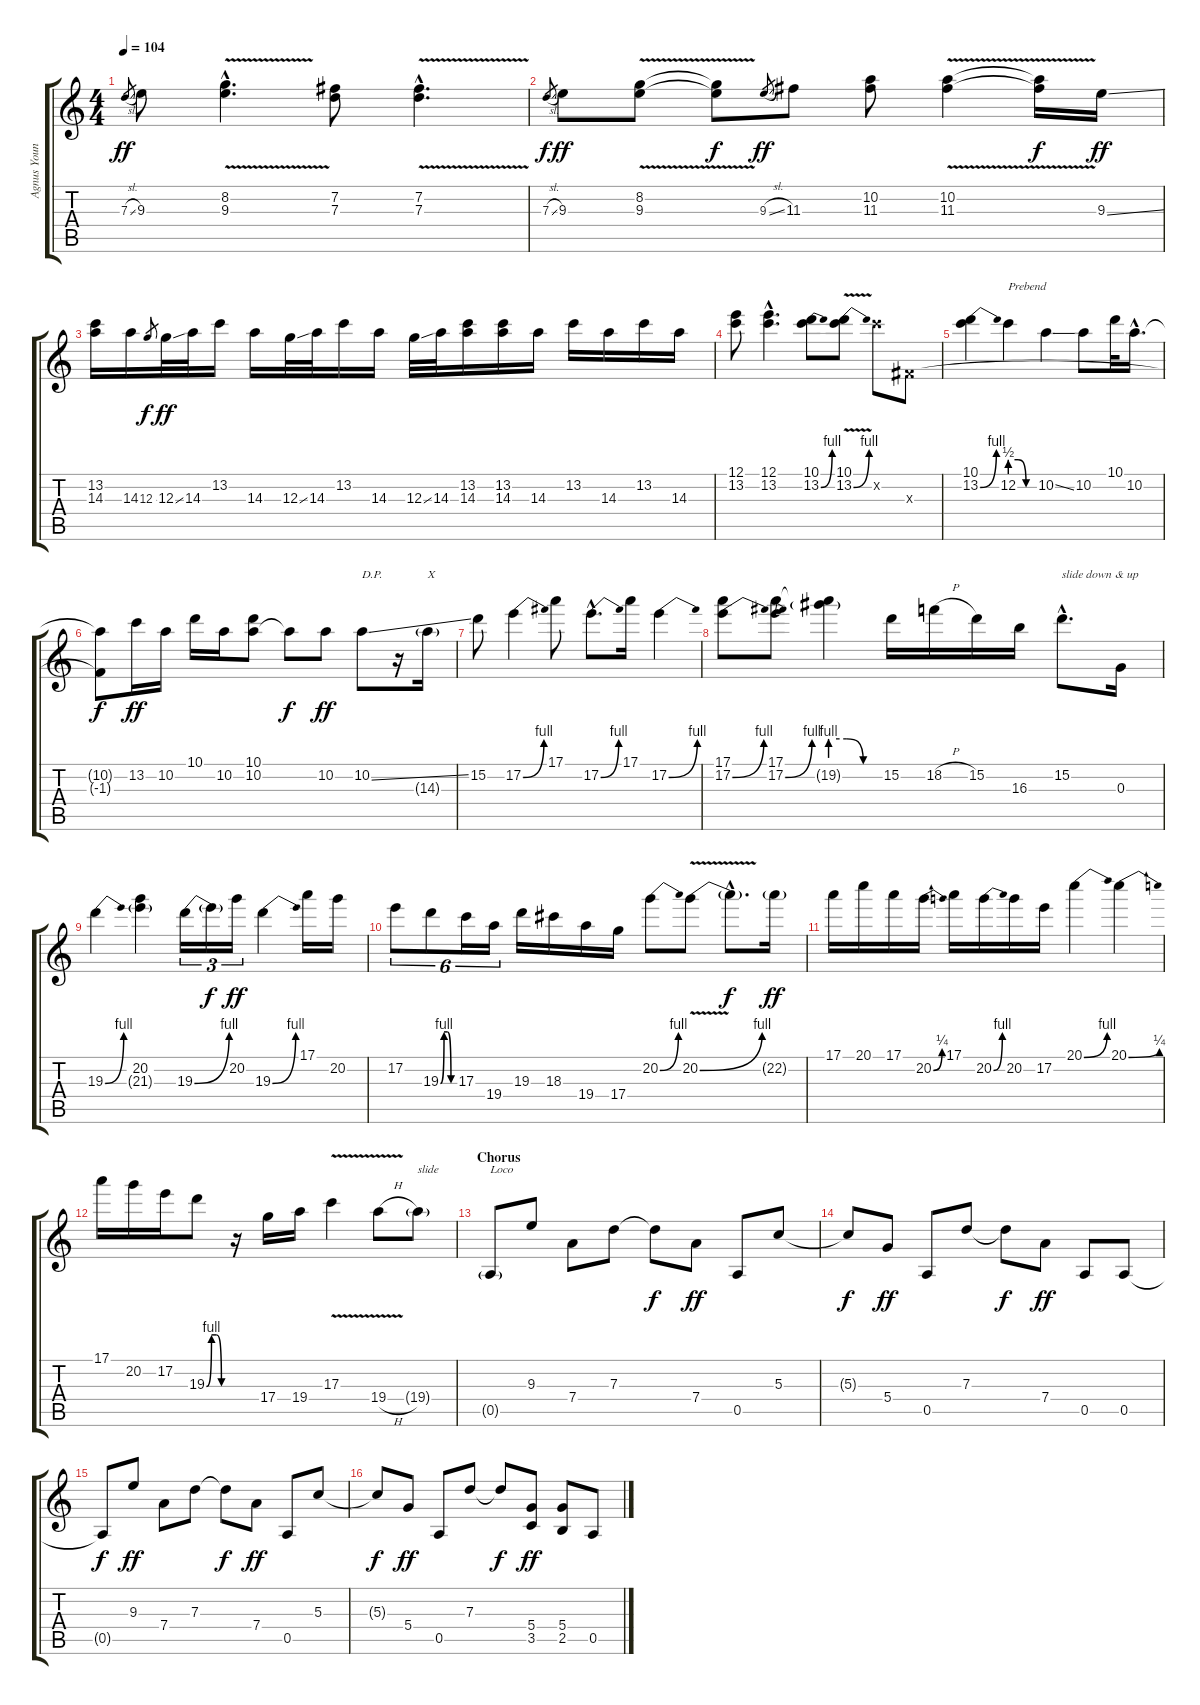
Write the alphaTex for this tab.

\track ("Agnus Young" "Agnus Youn") {instrument overdrivenguitar}
\staff {score tabs}
\tuning (E4 B3 G3 D3 A2 E2) {hide}
\ts (4 4)
\tempo 104
\clef g2
\ks c
7.3{sl}.8{gr dy ff} 9.3.8 (8.2{v hac} 9.3{v hac}).4{d} (7.2 7.3).8 (7.2{v hac} 7.3{v hac}).4{d} |
7.3{sl}.8{gr dy f} 9.3.8{dy ff} (8.2{v} 9.3{v}).8 (8.2{t} 9.3{t}).8{dy f} 9.3{sl}.8{gr dy ff} 11.3.8 (10.2 11.3).8 (10.2{v} 11.3{v}).4 (10.2{t} 11.3{t}).16{dy f} 9.3{ss}.16{dy ff} |
(13.2 14.3).16 14.3.16 12.3.8{gr dy f} 12.3{ss}.32{dy ff} 14.3.32 13.2.16 14.3.16 12.3{ss}.32 14.3.32 13.2.16 14.3.16 12.3{ss}.32 14.3.32 (13.2 14.3).16 (13.2 14.3).16 14.3.16 13.2.16 14.3.16 13.2.16 14.3.16 |
(12.1 13.2).8 (12.1{hac} 13.2{hac}).4{d} (10.1 13.2{be (bend 0 0 60 4)}).8 (10.1{v} 13.2{be (bend 0 0 60 4) v}).8 13.2{x}.8 -1.3{x}.8 |
(10.1 13.2{be (bend 0 0 60 4)}).4 12.2{be (custom 0 2 20 2 40 0 60 0)}.4{txt "Prebend"} 10.2{ss}.4 10.2.8 10.1.32 10.2{hac}.16{d} |
(10.2{t} -1.3{t}).8{dy f} 13.2.16{dy ff} 10.2.16 10.1.16 10.2.16 (10.1 10.2).8 10.2{t}.8{dy f} 10.2.8{dy ff} 10.2{ss}.8{txt "D.P."} r.16 14.3{g}.16{txt "X"} |
15.2.8 17.2{be (bend 0 0 60 4)}.4 17.1.8 17.2{be (bend 0 0 60 4) hac}.8{d} 17.1.16 17.2{be (bend 0 0 60 4)}.4 |
(17.1 17.2{be (bend 0 0 60 4)}).8 (17.1 17.2{be (bend 0 0 60 4)}).8 (17.1{t} 19.2{be (custom 0 4 20 4 40 0 60 0) g}).4 15.2.16 18.2{h}.16 15.2.16 16.3.16 15.2{hac}.8{d txt "slide down & up"} 0.3.16 |
19.3{be (bend 0 0 60 4)}.4 (20.2 21.3{g}).4 19.3{be (bend 0 0 60 4)}.16{tu (3 2)} 19.3{t}.16{tu (3 2) dy f} 20.2.16{tu (3 2) dy ff} 19.3{be (bend 0 0 60 4)}.4 17.1.16 20.2.16 |
17.2.8{tu (6 4)} 19.3{be (custom 0 0 15 4 30 4 45 0 60 0)}.8{tu (6 4)} 17.3.16{tu (6 4)} 19.4.16{tu (6 4)} 19.3.16 18.3.16 19.4.16 17.4.16 20.2{be (bend 0 0 60 4)}.8 20.2{be (bend 0 0 60 4) v}.8 20.2{hac t}.8{d dy f} 22.2{g}.16{dy ff} |
17.1.16 20.1.16 17.1.16 20.2{be (bend 0 0 60 1)}.16 17.1.16 20.2{be (bend 0 0 60 4)}.16 20.2.16 17.2.16 20.1{be (bend 0 0 60 4)}.4 20.1{be (bend 0 0 60 1)}.4 |
17.1.16 20.2.16 17.2.16 19.3{be (custom 0 0 15 4 30 4 45 0 60 0)}.8 r.16 17.4.16 19.4.16 17.3{v}.4 19.4{v h}.8 19.4{g}.8{txt "slide"} |
\section ("" "Chorus")
0.5{g}.8{txt "Loco"} 9.3.8 7.4.8 7.3.8 7.3{t}.8{dy f} 7.4.8{dy ff} 0.5.8 5.3.8 |
5.3{t}.8{dy f} 5.4.8{dy ff} 0.5.8 7.3.8 7.3{t}.8{dy f} 7.4.8{dy ff} 0.5.8 0.5.8 |
0.5{t}.8{dy f} 9.3.8{dy ff} 7.4.8 7.3.8 7.3{t}.8{dy f} 7.4.8{dy ff} 0.5.8 5.3.8 |
5.3{t}.8{dy f} 5.4.8{dy ff} 0.5.8 7.3.8 7.3{t}.8{dy f} (5.4 3.5).8{dy ff} (5.4 2.5).8 0.5.8
